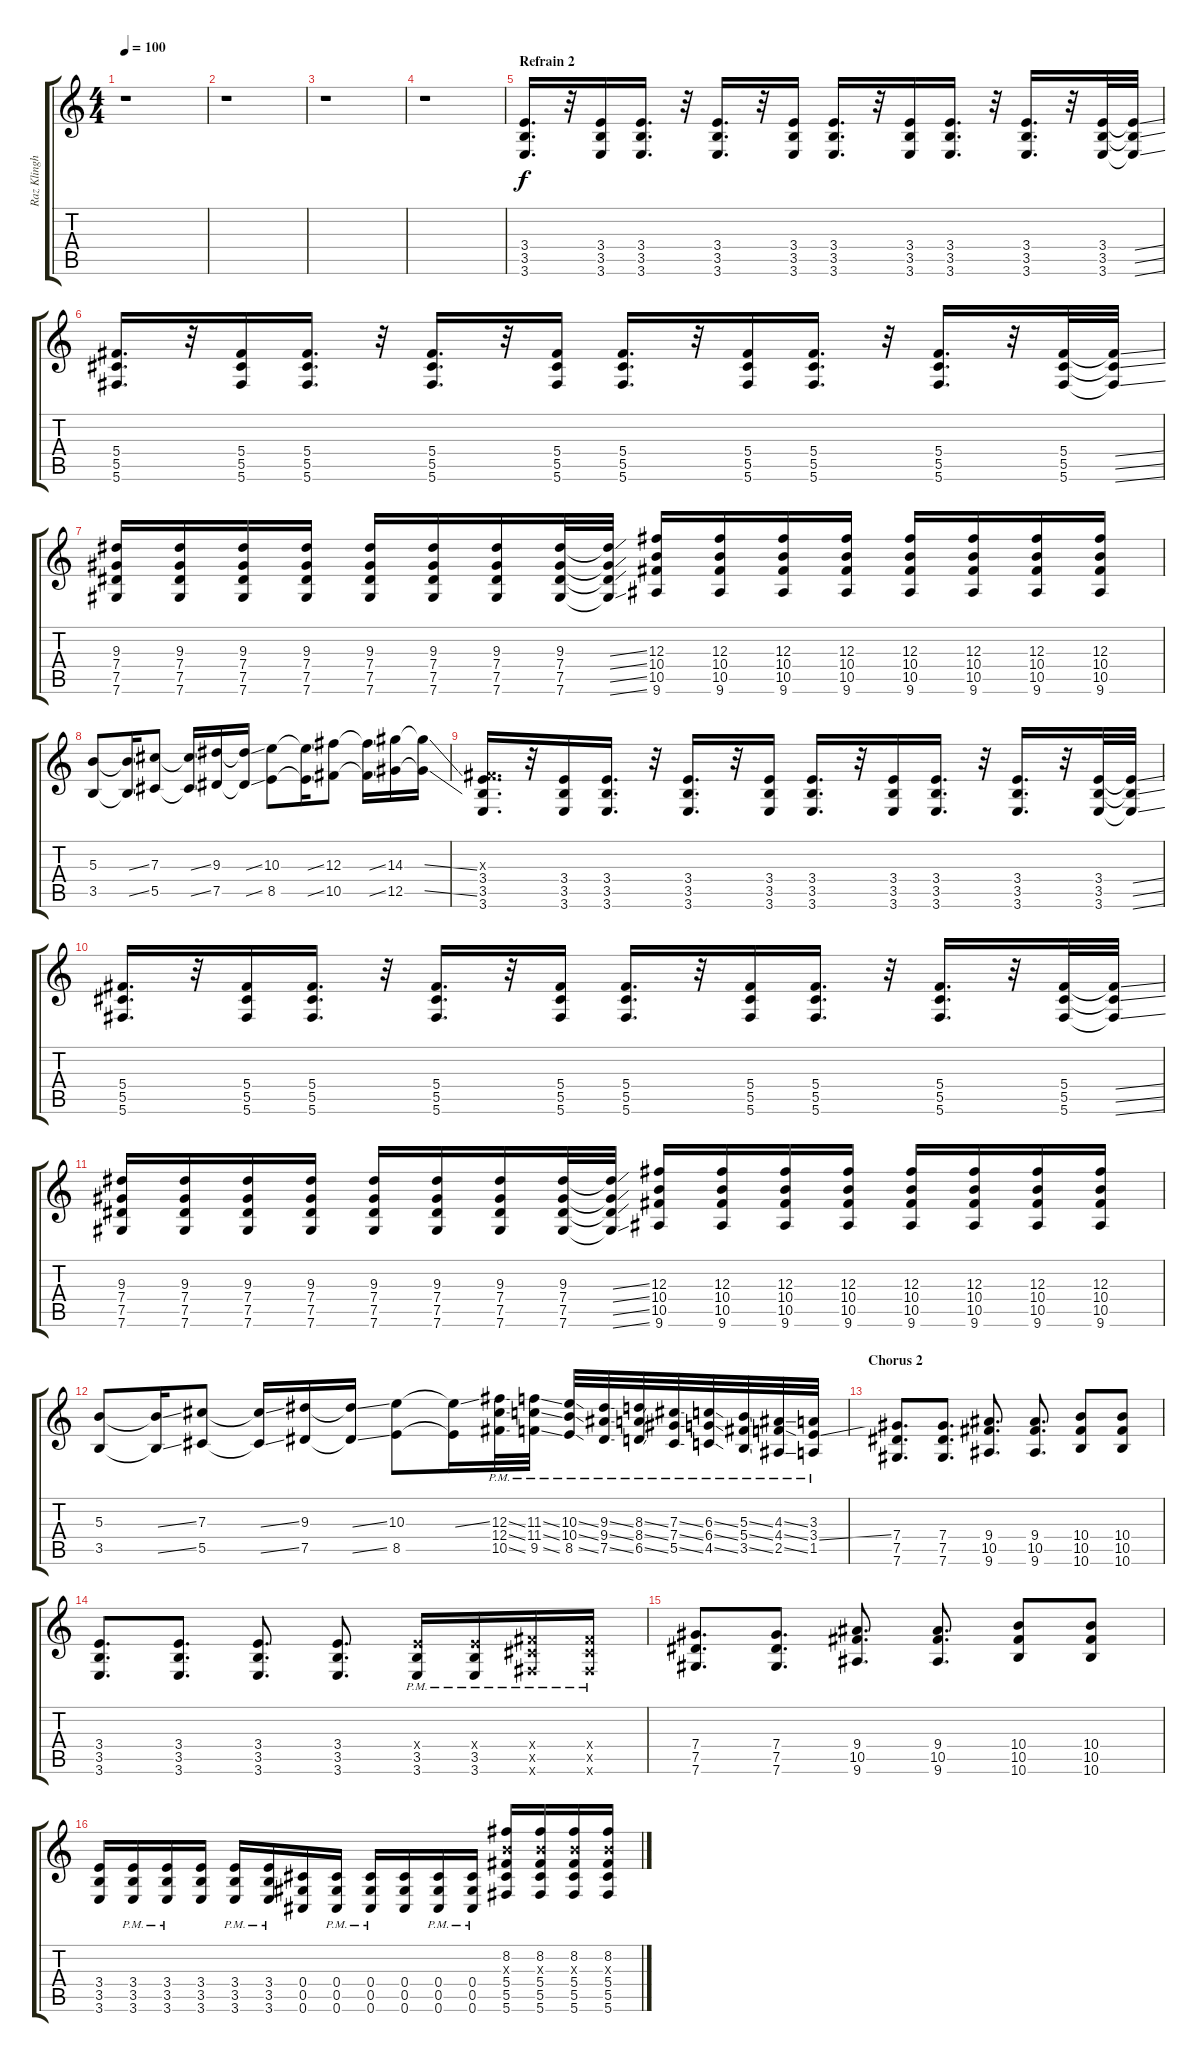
\track ("Raz Klinghoffer" "Raz Klingh") {instrument distortionguitar}
\staff {score tabs}
\tuning (Eb4 Bb3 Gb3 Db3 Ab2 Db2) {hide}
\ts (4 4)
\tempo 100
\clef g2
\ks c
r.1{dy mf} |
r.1 |
r.1 |
r.1 |
\section ("" "Refrain 2")
(3.4 3.5 3.6).16{d dy f} r.32 (3.4 3.5 3.6).16 (3.4 3.5 3.6).16{d} r.32 (3.4 3.5 3.6).16{d} r.32 (3.4 3.5 3.6).16 (3.4 3.5 3.6).16{d} r.32 (3.4 3.5 3.6).16 (3.4 3.5 3.6).16{d} r.32 (3.4 3.5 3.6).16{d} r.32 (3.4 3.5 3.6).32 (3.4{ss t} 3.5{ss t} 3.6{ss t}).32 |
(5.4 5.5 5.6).16{d} r.32 (5.4 5.5 5.6).16 (5.4 5.5 5.6).16{d} r.32 (5.4 5.5 5.6).16{d} r.32 (5.4 5.5 5.6).16 (5.4 5.5 5.6).16{d} r.32 (5.4 5.5 5.6).16 (5.4 5.5 5.6).16{d} r.32 (5.4 5.5 5.6).16{d} r.32 (5.4 5.5 5.6).32 (5.4{ss t} 5.5{ss t} 5.6{ss t}).32 |
(9.3 7.4 7.5 7.6).16 (9.3 7.4 7.5 7.6).16 (9.3 7.4 7.5 7.6).16 (9.3 7.4 7.5 7.6).16 (9.3 7.4 7.5 7.6).16 (9.3 7.4 7.5 7.6).16 (9.3 7.4 7.5 7.6).16 (9.3 7.4 7.5 7.6).32 (9.3{ss t} 7.4{ss t} 7.5{ss t} 7.6{ss t}).32 (12.3 10.4 10.5 9.6).16 (12.3 10.4 10.5 9.6).16 (12.3 10.4 10.5 9.6).16 (12.3 10.4 10.5 9.6).16 (12.3 10.4 10.5 9.6).16 (12.3 10.4 10.5 9.6).16 (12.3 10.4 10.5 9.6).16 (12.3 10.4 10.5 9.6).16 |
(5.3 3.5).8 (5.3{ss t} 3.5{ss t}).16 (7.3 5.5).8 (7.3{ss t} 5.5{ss t}).16 (9.3 7.5).16 (9.3{ss t} 7.5{ss t}).16 (10.3 8.5).8 (10.3{ss t} 8.5{ss t}).16 (12.3 10.5).8 (12.3{ss t} 10.5{ss t}).16 (14.3 12.5).16 (14.3{ss t} 12.5{ss t}).16 |
(0.3{x} 3.4 3.5 3.6).16{d} r.32 (3.4 3.5 3.6).16 (3.4 3.5 3.6).16{d} r.32 (3.4 3.5 3.6).16{d} r.32 (3.4 3.5 3.6).16 (3.4 3.5 3.6).16{d} r.32 (3.4 3.5 3.6).16 (3.4 3.5 3.6).16{d} r.32 (3.4 3.5 3.6).16{d} r.32 (3.4 3.5 3.6).32 (3.4{ss t} 3.5{ss t} 3.6{ss t}).32 |
(5.4 5.5 5.6).16{d} r.32 (5.4 5.5 5.6).16 (5.4 5.5 5.6).16{d} r.32 (5.4 5.5 5.6).16{d} r.32 (5.4 5.5 5.6).16 (5.4 5.5 5.6).16{d} r.32 (5.4 5.5 5.6).16 (5.4 5.5 5.6).16{d} r.32 (5.4 5.5 5.6).16{d} r.32 (5.4 5.5 5.6).32 (5.4{ss t} 5.5{ss t} 5.6{ss t}).32 |
(9.3 7.4 7.5 7.6).16 (9.3 7.4 7.5 7.6).16 (9.3 7.4 7.5 7.6).16 (9.3 7.4 7.5 7.6).16 (9.3 7.4 7.5 7.6).16 (9.3 7.4 7.5 7.6).16 (9.3 7.4 7.5 7.6).16 (9.3 7.4 7.5 7.6).32 (9.3{ss t} 7.4{ss t} 7.5{ss t} 7.6{ss t}).32 (12.3 10.4 10.5 9.6).16 (12.3 10.4 10.5 9.6).16 (12.3 10.4 10.5 9.6).16 (12.3 10.4 10.5 9.6).16 (12.3 10.4 10.5 9.6).16 (12.3 10.4 10.5 9.6).16 (12.3 10.4 10.5 9.6).16 (12.3 10.4 10.5 9.6).16 |
(5.3 3.5).8 (5.3{ss t} 3.5{ss t}).16 (7.3 5.5).8 (7.3{ss t} 5.5{ss t}).16 (9.3 7.5).16 (9.3{ss t} 7.5{ss t}).16 (10.3 8.5).8 (10.3{ss t} 8.5{t}).16 (12.3{ss} 12.4{ss} 10.5{ss pm}).32 (11.3{ss} 11.4{ss} 9.5{ss pm}).32 (10.3{ss} 10.4{ss} 8.5{ss pm}).32 (9.3{ss} 9.4{ss} 7.5{ss pm}).32 (8.3{ss} 8.4{ss} 6.5{ss pm}).32 (7.3{ss} 7.4{ss} 5.5{ss pm}).32 (6.3{ss} 6.4{ss} 4.5{ss pm}).32 (5.3{ss} 5.4{ss} 3.5{ss pm}).32 (4.3{ss} 4.4{ss} 2.5{ss pm}).32 (3.3 3.4{ss} 1.5{pm}).32 |
\section ("" "Chorus 2")
(7.4 7.5 7.6).8{d} (7.4 7.5 7.6).8{d} (9.4 10.5 9.6).8{d} (9.4 10.5 9.6).8{d} (10.4 10.5 10.6).8 (10.4 10.5 10.6).8 |
(3.4 3.5 3.6).8{d} (3.4 3.5 3.6).8{d} (3.4 3.5 3.6).8{d} (3.4 3.5 3.6).8{d} (3.4{pm x} 3.5{pm} 3.6).16 (3.4{pm x} 3.5{pm} 3.6).16 (5.4{pm x} 5.5{pm x} 5.6{x}).16 (5.4{pm x} 5.5{pm x} 5.6{x}).16 |
(7.4 7.5 7.6).8{d} (7.4 7.5 7.6).8{d} (9.4 10.5 9.6).8{d} (9.4 10.5 9.6).8{d} (10.4 10.5 10.6).8 (10.4 10.5 10.6).8 |
(3.4 3.5 3.6).16 (3.4{pm} 3.5{pm} 3.6).16 (3.4{pm} 3.5{pm} 3.6).16 (3.4 3.5 3.6).16 (3.4{pm} 3.5{pm} 3.6).16 (3.4{pm} 3.5{pm} 3.6).16 (0.4 0.5 0.6).16 (0.4{pm} 0.5{pm} 0.6).16 (0.4{pm} 0.5{pm} 0.6).16 (0.4 0.5 0.6).16 (0.4{pm} 0.5{pm} 0.6).16 (0.4{pm} 0.5{pm} 0.6).16 (8.2 5.3{x} 5.4 5.5 5.6).16 (8.2 5.3{x} 5.4 5.5 5.6).16 (8.2 5.3{x} 5.4 5.5 5.6).16 (8.2 5.3{x} 5.4 5.5 5.6).16
